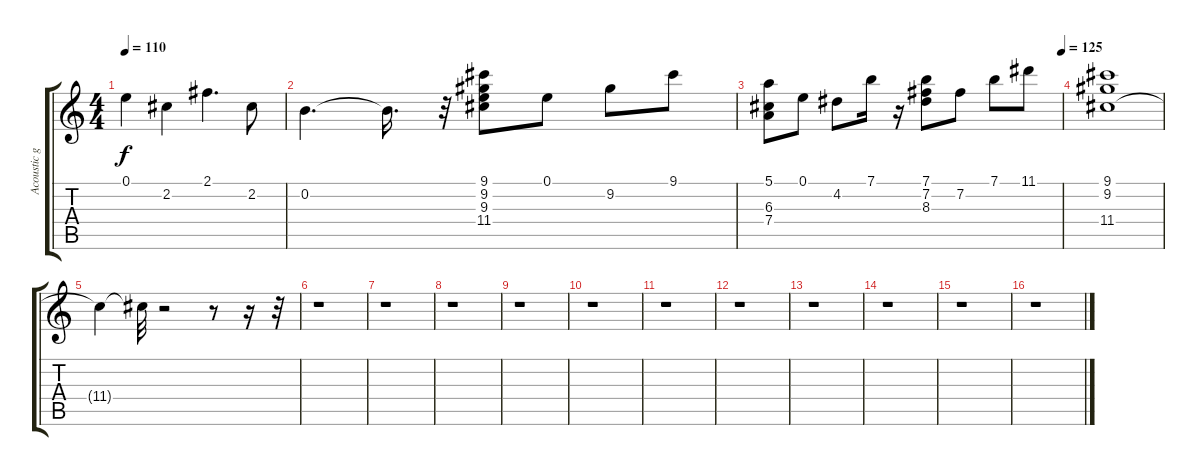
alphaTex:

\track ("Acoustic guitar" "Acoustic g") {instrument acousticguitarsteel}
\staff {score tabs}
\tuning (E4 B3 G3 D3 A2 E2) {hide}
\ts (4 4)
\tempo 110
\clef g2
\ks c
0.1.4{dy f} 2.2.4 2.1.4{d} 2.2.8 |
0.2.4{d} 0.2{t}.16{d} r.32 (9.1 9.2 9.3 11.4).8 0.1.8 9.2.8 9.1.8 |
\tempo (125 1)
(5.1 6.3 7.4).8 0.1.8 4.2.8 7.1.16 r.16 (7.1 7.2 8.3).8 7.2.8 7.1.8 11.1.8 |
(9.1 9.2 11.4).1 |
11.4{t}.4 11.4{t}.32 r.2 r.8 r.16 r.32 |
r.1 |
r.1 |
r.1 |
r.1 |
r.1 |
r.1 |
r.1 |
r.1 |
r.1 |
r.1 |
r.1
